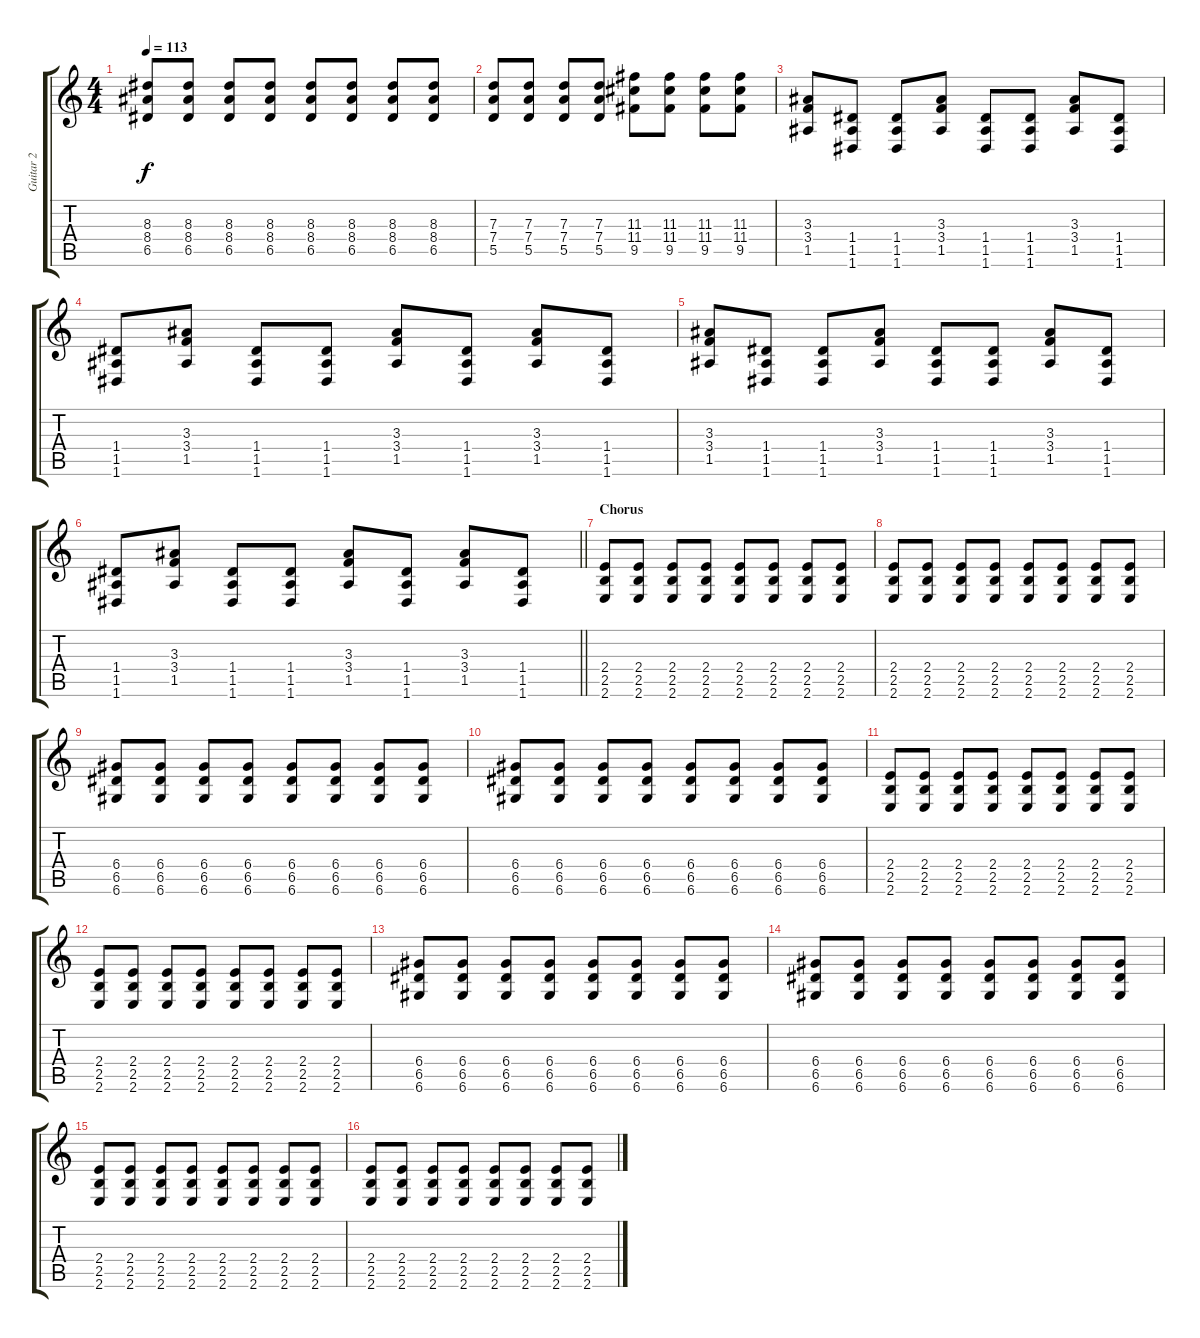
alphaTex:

\track ("Guitar 2" "Guitar 2") {instrument overdrivenguitar}
\staff {score tabs}
\tuning (E4 B3 G3 D3 A2 D2) {hide}
\ts (4 4)
\tempo 113
\clef g2
\ks c
(8.3 8.4 6.5).8{dy f} (8.3 8.4 6.5).8 (8.3 8.4 6.5).8 (8.3 8.4 6.5).8 (8.3 8.4 6.5).8 (8.3 8.4 6.5).8 (8.3 8.4 6.5).8 (8.3 8.4 6.5).8 |
(7.3 7.4 5.5).8 (7.3 7.4 5.5).8 (7.3 7.4 5.5).8 (7.3 7.4 5.5).8 (11.3 11.4 9.5).8 (11.3 11.4 9.5).8 (11.3 11.4 9.5).8 (11.3 11.4 9.5).8 |
(3.3 3.4 1.5).8 (1.4 1.5 1.6).8 (1.4 1.5 1.6).8 (3.3 3.4 1.5).8 (1.4 1.5 1.6).8 (1.4 1.5 1.6).8 (3.3 3.4 1.5).8 (1.4 1.5 1.6).8 |
(1.4 1.5 1.6).8 (3.3 3.4 1.5).8 (1.4 1.5 1.6).8 (1.4 1.5 1.6).8 (3.3 3.4 1.5).8 (1.4 1.5 1.6).8 (3.3 3.4 1.5).8 (1.4 1.5 1.6).8 |
(3.3 3.4 1.5).8 (1.4 1.5 1.6).8 (1.4 1.5 1.6).8 (3.3 3.4 1.5).8 (1.4 1.5 1.6).8 (1.4 1.5 1.6).8 (3.3 3.4 1.5).8 (1.4 1.5 1.6).8 |
\barLineRight lightlight
(1.4 1.5 1.6).8 (3.3 3.4 1.5).8 (1.4 1.5 1.6).8 (1.4 1.5 1.6).8 (3.3 3.4 1.5).8 (1.4 1.5 1.6).8 (3.3 3.4 1.5).8 (1.4 1.5 1.6).8 |
\section ("" "Chorus")
(2.4 2.5 2.6).8 (2.4 2.5 2.6).8 (2.4 2.5 2.6).8 (2.4 2.5 2.6).8 (2.4 2.5 2.6).8 (2.4 2.5 2.6).8 (2.4 2.5 2.6).8 (2.4 2.5 2.6).8 |
(2.4 2.5 2.6).8 (2.4 2.5 2.6).8 (2.4 2.5 2.6).8 (2.4 2.5 2.6).8 (2.4 2.5 2.6).8 (2.4 2.5 2.6).8 (2.4 2.5 2.6).8 (2.4 2.5 2.6).8 |
(6.4 6.5 6.6).8 (6.4 6.5 6.6).8 (6.4 6.5 6.6).8 (6.4 6.5 6.6).8 (6.4 6.5 6.6).8 (6.4 6.5 6.6).8 (6.4 6.5 6.6).8 (6.4 6.5 6.6).8 |
(6.4 6.5 6.6).8 (6.4 6.5 6.6).8 (6.4 6.5 6.6).8 (6.4 6.5 6.6).8 (6.4 6.5 6.6).8 (6.4 6.5 6.6).8 (6.4 6.5 6.6).8 (6.4 6.5 6.6).8 |
(2.4 2.5 2.6).8 (2.4 2.5 2.6).8 (2.4 2.5 2.6).8 (2.4 2.5 2.6).8 (2.4 2.5 2.6).8 (2.4 2.5 2.6).8 (2.4 2.5 2.6).8 (2.4 2.5 2.6).8 |
(2.4 2.5 2.6).8 (2.4 2.5 2.6).8 (2.4 2.5 2.6).8 (2.4 2.5 2.6).8 (2.4 2.5 2.6).8 (2.4 2.5 2.6).8 (2.4 2.5 2.6).8 (2.4 2.5 2.6).8 |
(6.4 6.5 6.6).8 (6.4 6.5 6.6).8 (6.4 6.5 6.6).8 (6.4 6.5 6.6).8 (6.4 6.5 6.6).8 (6.4 6.5 6.6).8 (6.4 6.5 6.6).8 (6.4 6.5 6.6).8 |
(6.4 6.5 6.6).8 (6.4 6.5 6.6).8 (6.4 6.5 6.6).8 (6.4 6.5 6.6).8 (6.4 6.5 6.6).8 (6.4 6.5 6.6).8 (6.4 6.5 6.6).8 (6.4 6.5 6.6).8 |
(2.4 2.5 2.6).8 (2.4 2.5 2.6).8 (2.4 2.5 2.6).8 (2.4 2.5 2.6).8 (2.4 2.5 2.6).8 (2.4 2.5 2.6).8 (2.4 2.5 2.6).8 (2.4 2.5 2.6).8 |
(2.4 2.5 2.6).8 (2.4 2.5 2.6).8 (2.4 2.5 2.6).8 (2.4 2.5 2.6).8 (2.4 2.5 2.6).8 (2.4 2.5 2.6).8 (2.4 2.5 2.6).8 (2.4 2.5 2.6).8
